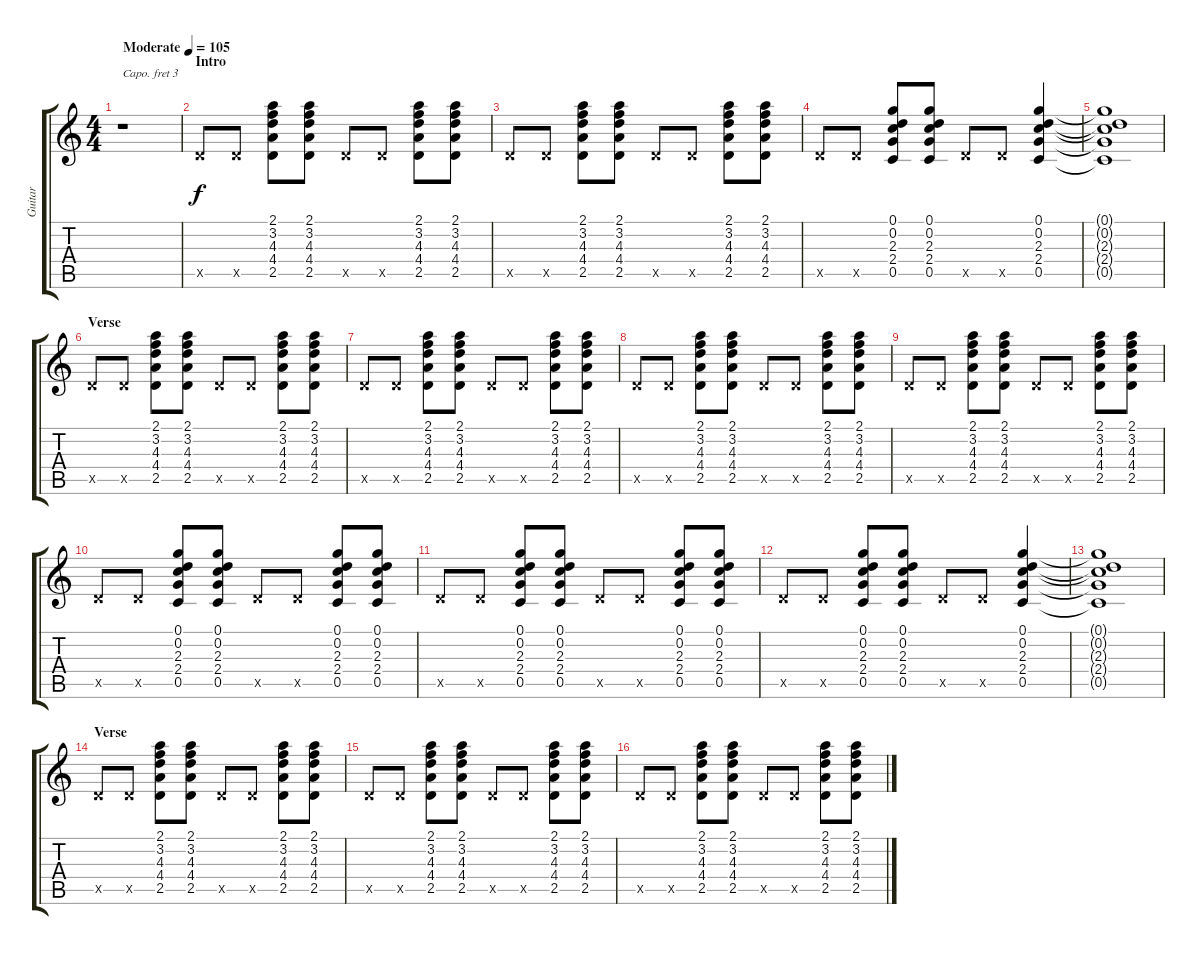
\track ("Guitar" "Guitar") {instrument acousticguitarsteel}
\staff {score tabs}
\capo 3
\tuning (E4 B3 G3 D3 A2 E2) {hide}
\ts (4 4)
\tempo (105 "Moderate")
\clef g2
\ks c
r.1{dy f instrument acousticguitarsteel} |
\section ("" "Intro")
2.5{x}.8 2.5{x}.8 (2.1 3.2 4.3 4.4 2.5).8 (2.1 3.2 4.3 4.4 2.5).8 2.5{x}.8 2.5{x}.8 (2.1 3.2 4.3 4.4 2.5).8 (2.1 3.2 4.3 4.4 2.5).8 |
2.5{x}.8 2.5{x}.8 (2.1 3.2 4.3 4.4 2.5).8 (2.1 3.2 4.3 4.4 2.5).8 2.5{x}.8 2.5{x}.8 (2.1 3.2 4.3 4.4 2.5).8 (2.1 3.2 4.3 4.4 2.5).8 |
2.5{x}.8 2.5{x}.8 (0.1 0.2 2.3 2.4 0.5).8 (0.1 0.2 2.3 2.4 0.5).8 2.5{x}.8 2.5{x}.8 (0.1 0.2 2.3 2.4 0.5).4 |
(0.1{t} 0.2{t} 2.3{t} 2.4{t} 0.5{t}).1 |
\section ("" "Verse")
2.5{x}.8 2.5{x}.8 (2.1 3.2 4.3 4.4 2.5).8 (2.1 3.2 4.3 4.4 2.5).8 2.5{x}.8 2.5{x}.8 (2.1 3.2 4.3 4.4 2.5).8 (2.1 3.2 4.3 4.4 2.5).8 |
2.5{x}.8 2.5{x}.8 (2.1 3.2 4.3 4.4 2.5).8 (2.1 3.2 4.3 4.4 2.5).8 2.5{x}.8 2.5{x}.8 (2.1 3.2 4.3 4.4 2.5).8 (2.1 3.2 4.3 4.4 2.5).8 |
2.5{x}.8 2.5{x}.8 (2.1 3.2 4.3 4.4 2.5).8 (2.1 3.2 4.3 4.4 2.5).8 2.5{x}.8 2.5{x}.8 (2.1 3.2 4.3 4.4 2.5).8 (2.1 3.2 4.3 4.4 2.5).8 |
2.5{x}.8 2.5{x}.8 (2.1 3.2 4.3 4.4 2.5).8 (2.1 3.2 4.3 4.4 2.5).8 2.5{x}.8 2.5{x}.8 (2.1 3.2 4.3 4.4 2.5).8 (2.1 3.2 4.3 4.4 2.5).8 |
2.5{x}.8 2.5{x}.8 (0.1 0.2 2.3 2.4 0.5).8 (0.1 0.2 2.3 2.4 0.5).8 2.5{x}.8 2.5{x}.8 (0.1 0.2 2.3 2.4 0.5).8 (0.1 0.2 2.3 2.4 0.5).8 |
2.5{x}.8 2.5{x}.8 (0.1 0.2 2.3 2.4 0.5).8 (0.1 0.2 2.3 2.4 0.5).8 2.5{x}.8 2.5{x}.8 (0.1 0.2 2.3 2.4 0.5).8 (0.1 0.2 2.3 2.4 0.5).8 |
2.5{x}.8 2.5{x}.8 (0.1 0.2 2.3 2.4 0.5).8 (0.1 0.2 2.3 2.4 0.5).8 2.5{x}.8 2.5{x}.8 (0.1 0.2 2.3 2.4 0.5).4 |
(0.1{t} 0.2{t} 2.3{t} 2.4{t} 0.5{t}).1 |
\section ("" "Verse")
2.5{x}.8 2.5{x}.8 (2.1 3.2 4.3 4.4 2.5).8 (2.1 3.2 4.3 4.4 2.5).8 2.5{x}.8 2.5{x}.8 (2.1 3.2 4.3 4.4 2.5).8 (2.1 3.2 4.3 4.4 2.5).8 |
2.5{x}.8 2.5{x}.8 (2.1 3.2 4.3 4.4 2.5).8 (2.1 3.2 4.3 4.4 2.5).8 2.5{x}.8 2.5{x}.8 (2.1 3.2 4.3 4.4 2.5).8 (2.1 3.2 4.3 4.4 2.5).8 |
2.5{x}.8 2.5{x}.8 (2.1 3.2 4.3 4.4 2.5).8 (2.1 3.2 4.3 4.4 2.5).8 2.5{x}.8 2.5{x}.8 (2.1 3.2 4.3 4.4 2.5).8 (2.1 3.2 4.3 4.4 2.5).8
